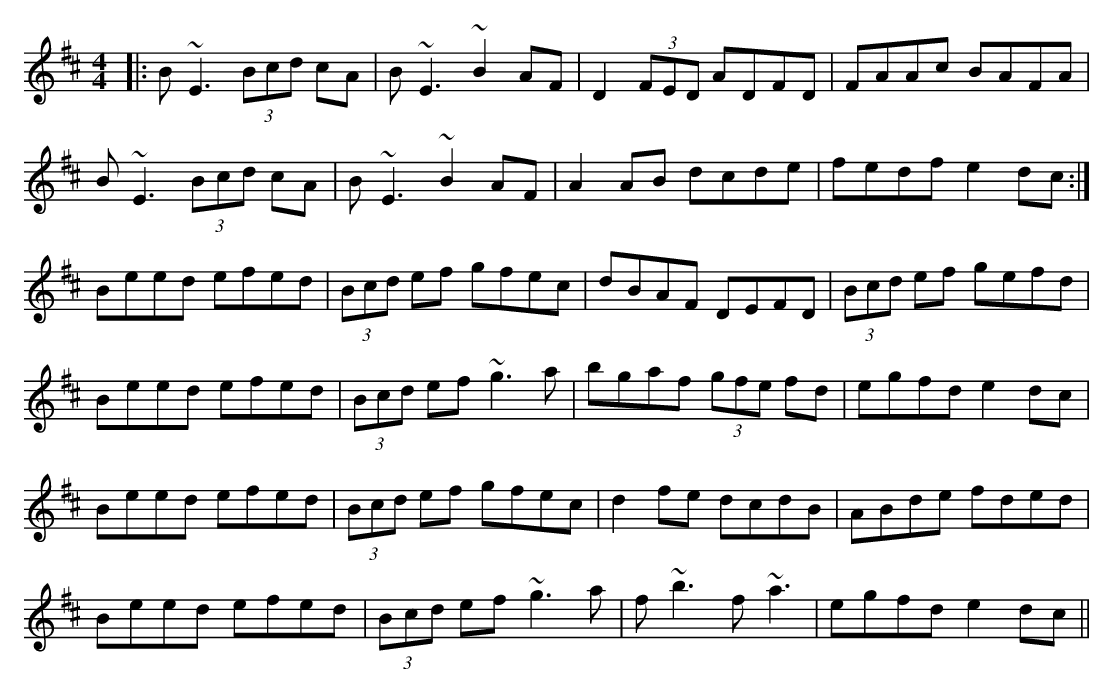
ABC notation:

X:1
M:4/4
K:Edor
|:B~E3 (3Bcd cA|B~E3 ~B2AF|D2 (3FED ADFD|FAAc BAFA|
B~E3 (3Bcd cA|B~E3 ~B2AF|A2AB dcde|fedf e2dc:|
Beed efed|(3Bcd ef gfec|dBAF DEFD|(3Bcd ef gefd|
Beed efed|(3Bcd ef~g3a|bgaf (3gfe fd|egfd e2dc|
Beed efed|(3Bcd ef gfec|d2fe dcdB|ABde fded|
Beed efed|(3Bcd ef~g3a|f~b3 f~a3|egfd e2dc||
